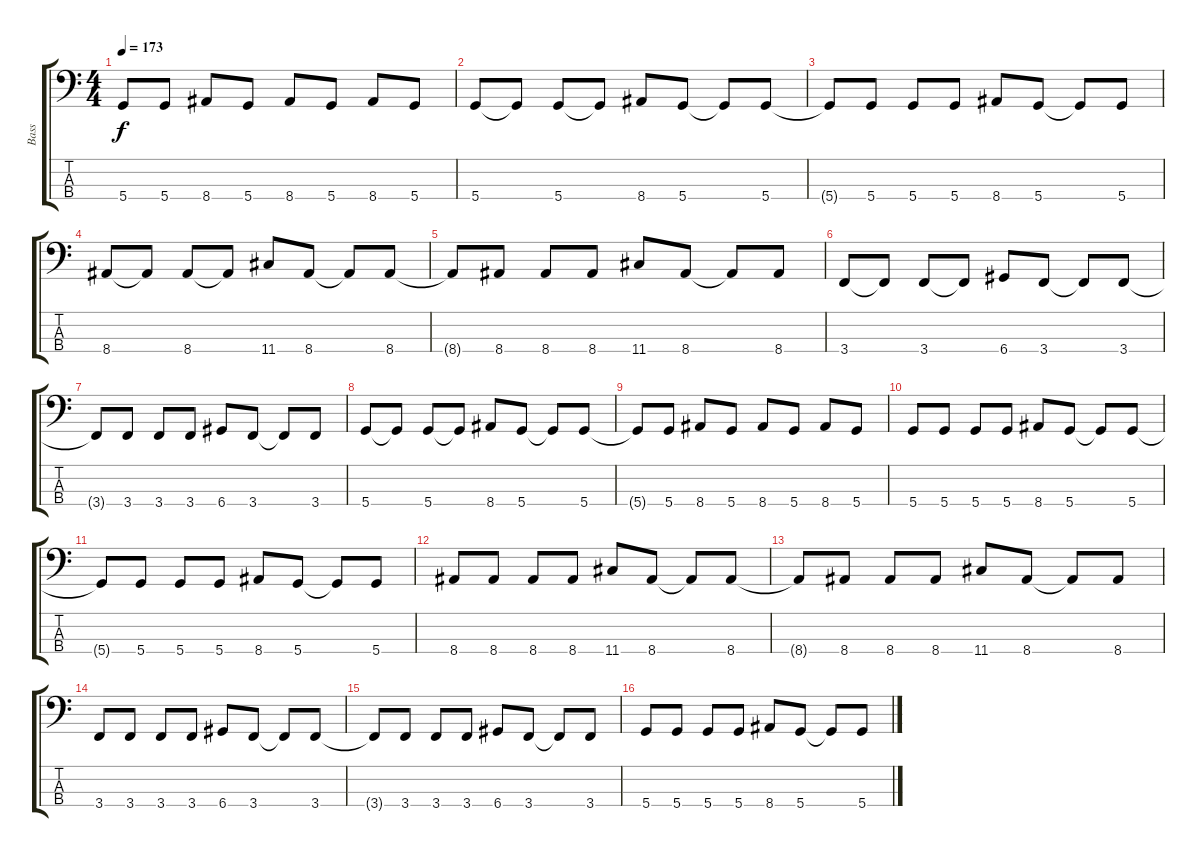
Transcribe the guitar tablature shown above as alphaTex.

\track ("Bass" "Bass") {instrument slapbass1}
\staff {score tabs}
\tuning (G2 D2 A1 D1) {hide}
\ts (4 4)
\tempo 173
\clef f4
\ks c
5.4{t}.8{dy f} 5.4.8 8.4.8 5.4.8 8.4.8 5.4.8 8.4.8 5.4.8 |
5.4.8 5.4{t}.8 5.4.8 5.4{t}.8 8.4.8 5.4.8 5.4{t}.8 5.4.8 |
5.4{t}.8 5.4.8 5.4.8 5.4.8 8.4.8 5.4.8 5.4{t}.8 5.4.8 |
8.4.8 8.4{t}.8 8.4.8 8.4{t}.8 11.4.8 8.4.8 8.4{t}.8 8.4.8 |
8.4{t}.8 8.4.8 8.4.8 8.4.8 11.4.8 8.4.8 8.4{t}.8 8.4.8 |
3.4.8 3.4{t}.8 3.4.8 3.4{t}.8 6.4.8 3.4.8 3.4{t}.8 3.4.8 |
3.4{t}.8 3.4.8 3.4.8 3.4.8 6.4.8 3.4.8 3.4{t}.8 3.4.8 |
5.4.8 5.4{t}.8 5.4.8 5.4{t}.8 8.4.8 5.4.8 5.4{t}.8 5.4.8 |
5.4{t}.8 5.4.8 8.4.8 5.4.8 8.4.8 5.4.8 8.4.8 5.4.8 |
5.4.8 5.4.8 5.4.8 5.4.8 8.4.8 5.4.8 5.4{t}.8 5.4.8 |
5.4{t}.8 5.4.8 5.4.8 5.4.8 8.4.8 5.4.8 5.4{t}.8 5.4.8 |
8.4.8 8.4.8 8.4.8 8.4.8 11.4.8 8.4.8 8.4{t}.8 8.4.8 |
8.4{t}.8 8.4.8 8.4.8 8.4.8 11.4.8 8.4.8 8.4{t}.8 8.4.8 |
3.4.8 3.4.8 3.4.8 3.4.8 6.4.8 3.4.8 3.4{t}.8 3.4.8 |
3.4{t}.8 3.4.8 3.4.8 3.4.8 6.4.8 3.4.8 3.4{t}.8 3.4.8 |
5.4.8 5.4.8 5.4.8 5.4.8 8.4.8 5.4.8 5.4{t}.8 5.4.8
